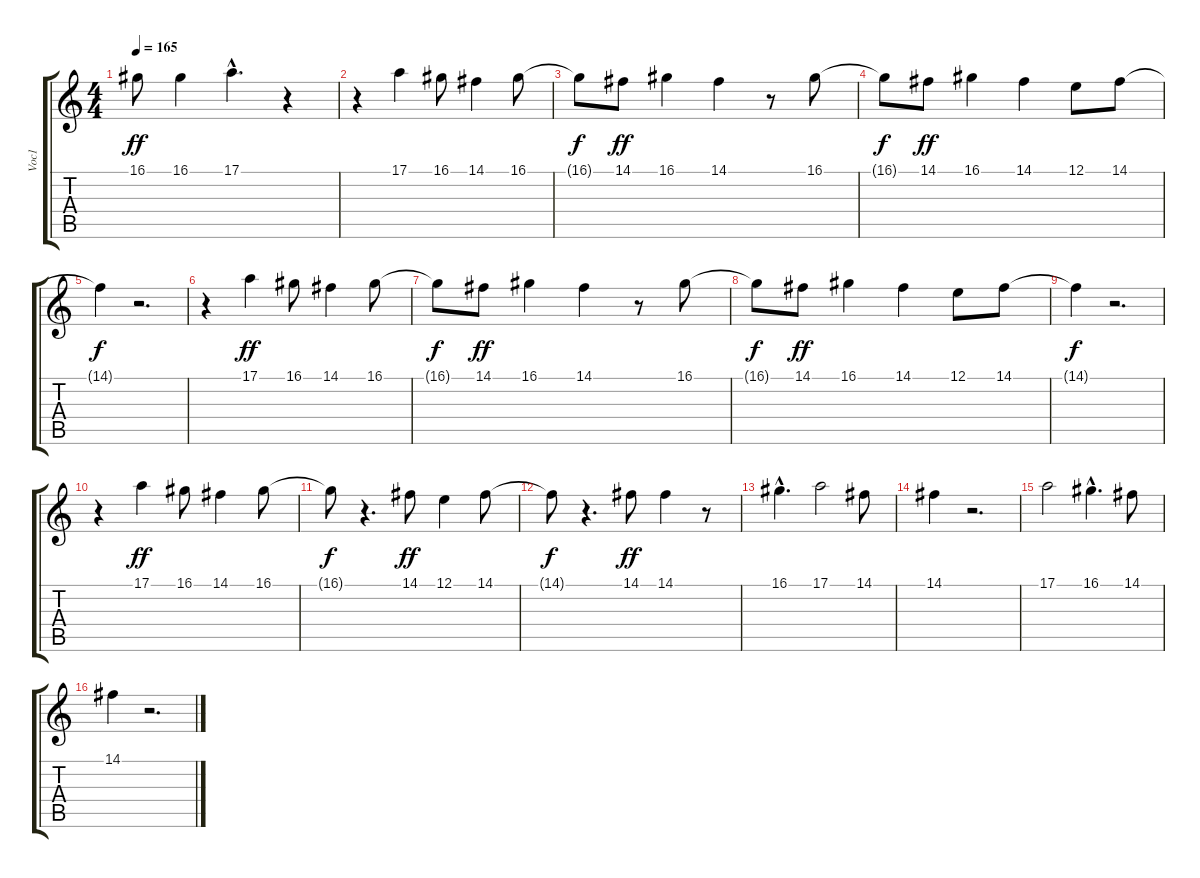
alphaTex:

\track ("Voc1" "Voc1") {instrument acousticgrandpiano}
\staff {score tabs}
\tuning (E4 B3 G3 D3 A2 E2) {hide}
\ts (4 4)
\tempo 165
\clef g2
\ks c
16.1.8{dy ff} 16.1.4 17.1{hac}.4{d} r.4 |
r.4 17.1.4 16.1.8 14.1.4 16.1.8 |
16.1{t}.8{dy f} 14.1.8{dy ff} 16.1.4 14.1.4 r.8 16.1.8 |
16.1{t}.8{dy f} 14.1.8{dy ff} 16.1.4 14.1.4 12.1.8 14.1.8 |
14.1{t}.4{dy f} r.2{d} |
r.4 17.1.4{dy ff} 16.1.8 14.1.4 16.1.8 |
16.1{t}.8{dy f} 14.1.8{dy ff} 16.1.4 14.1.4 r.8 16.1.8 |
16.1{t}.8{dy f} 14.1.8{dy ff} 16.1.4 14.1.4 12.1.8 14.1.8 |
14.1{t}.4{dy f} r.2{d} |
r.4 17.1.4{dy ff} 16.1.8 14.1.4 16.1.8 |
16.1{t}.8{dy f} r.4{d} 14.1.8{dy ff} 12.1.4 14.1.8 |
14.1{t}.8{dy f} r.4{d} 14.1.8{dy ff} 14.1.4 r.8 |
16.1{hac}.4{d} 17.1.2 14.1.8 |
14.1.4 r.2{d} |
17.1.2 16.1{hac}.4{d} 14.1.8 |
14.1.4 r.2{d}
